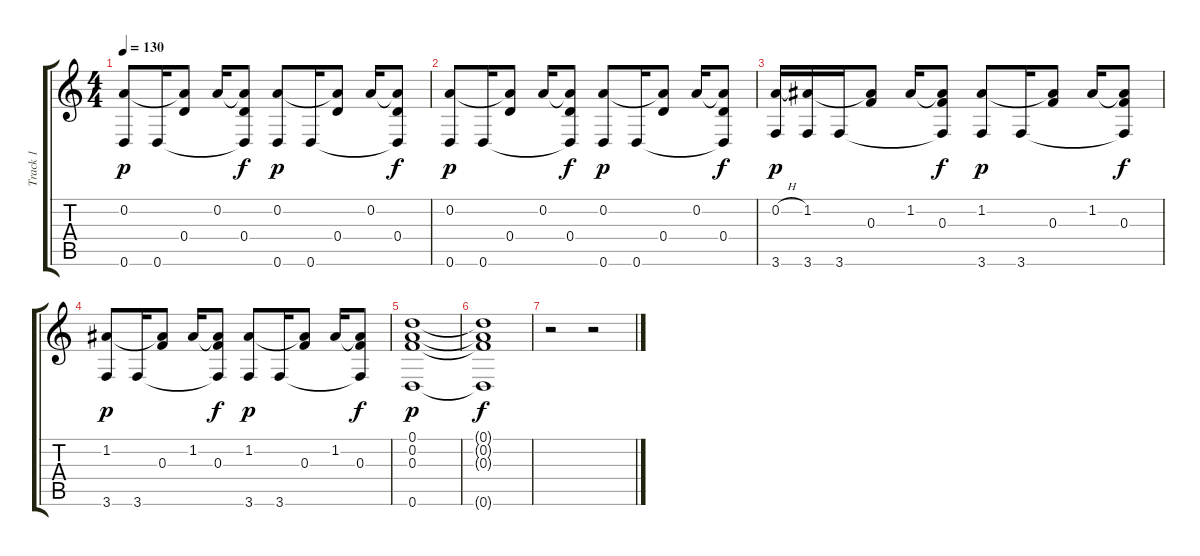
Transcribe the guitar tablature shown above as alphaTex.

\track ("Track 1" "Track 1") {instrument acousticguitarsteel}
\staff {score tabs}
\tuning (D4 A3 F3 D3 A2 D2) {hide}
\ts (4 4)
\tempo 130
\clef g2
\ks c
(0.2 0.6).8{dy p} 0.6.16 (0.2{t} 0.4).8 0.2.16 (0.2{t} 0.4 0.6{t}).8{dy f} (0.2 0.6).8{dy p} 0.6.16 (0.2{t} 0.4).8 0.2.16 (0.2{t} 0.4 0.6{t}).8{dy f} |
(0.2 0.6).8{dy p} 0.6.16 (0.2{t} 0.4).8 0.2.16 (0.2{t} 0.4 0.6{t}).8{dy f} (0.2 0.6).8{dy p} 0.6.16 (0.2{t} 0.4).8 0.2.16 (0.2{t} 0.4 0.6{t}).8{dy f} |
(0.2{h} 3.6).16{dy p} (1.2 3.6).16 3.6.16 (1.2{t} 0.3).8 1.2.16 (1.2{t} 0.3 3.6{t}).8{dy f} (1.2 3.6).8{dy p} 3.6.16 (1.2{t} 0.3).8 1.2.16 (1.2{t} 0.3 3.6{t}).8{dy f} |
(1.2 3.6).8{dy p} 3.6.16 (1.2{t} 0.3).8 1.2.16 (1.2{t} 0.3 3.6{t}).8{dy f} (1.2 3.6).8{dy p} 3.6.16 (1.2{t} 0.3).8 1.2.16 (1.2{t} 0.3 3.6{t}).8{dy f} |
(0.1 0.2 0.3 0.6).1{dy p} |
(0.1{t} 0.2{t} 0.3{t} 0.6{t}).1{dy f} |
r.2 r.2
